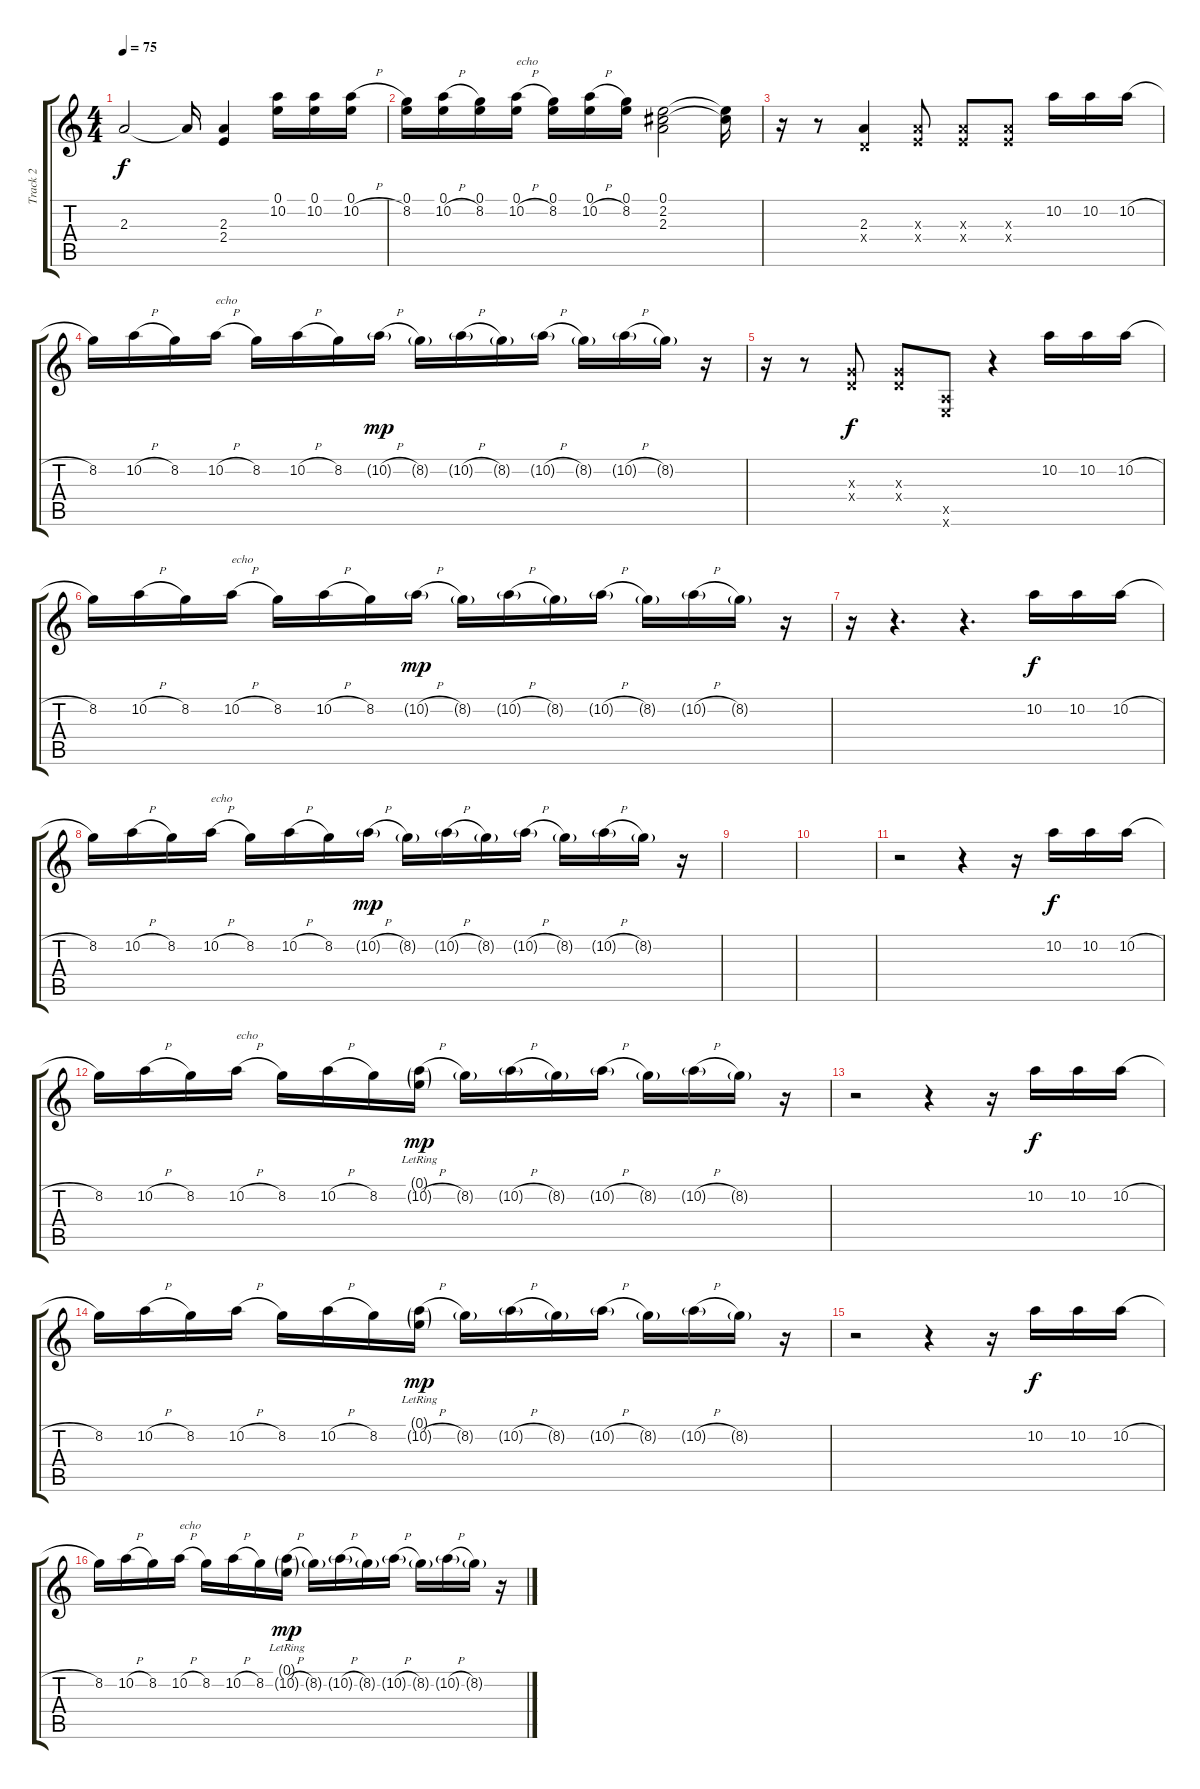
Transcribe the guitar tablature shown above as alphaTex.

\track ("Track 2" "Track 2") {instrument acousticguitarsteel}
\staff {score tabs}
\tuning (E4 B3 G3 D3 A2 E2) {hide}
\ts (4 4)
\tempo 75
\clef g2
\ks c
2.3{t}.2{dy f} 2.3{t}.16 (2.3 2.4).4 (0.1 10.2).16{volume 11} (0.1 10.2).16 (0.1 10.2{h}).16 |
(0.1 8.2).16 (0.1 10.2{h}).16 (0.1 8.2).16 (0.1 10.2{h}).16{txt "echo" volume 4} (0.1 8.2).16 (0.1 10.2{h}).16 (0.1 8.2).16 (0.1 2.2 2.3).2 (0.1{t} 2.2{t}).16 |
r.16 r.8 (2.3 0.4{x}).4 (2.3{x} 2.4{x}).8 (2.3{x} 2.4{x}).8 (2.3{x} 2.4{x}).8 10.2.16{volume 11} 10.2.16 10.2{h}.16 |
8.2.16 10.2{h}.16 8.2.16 10.2{h}.16{txt "echo" volume 2} 8.2.16 10.2{h}.16 8.2.16 10.2{h g}.16{dy mp} 8.2{g}.16 10.2{h g}.16 8.2{g}.16 10.2{h g}.16 8.2{g}.16 10.2{h g}.16 8.2{g}.16 r.16 |
r.16 r.8 (0.3{x} 0.4{x}).8{dy f} (0.3{x} 0.4{x}).8 (0.5{x} 0.6{x}).8 r.4 10.2.16{volume 11} 10.2.16 10.2{h}.16 |
8.2.16 10.2{h}.16 8.2.16 10.2{h}.16{txt "echo" volume 2} 8.2.16 10.2{h}.16 8.2.16 10.2{h g}.16{dy mp} 8.2{g}.16 10.2{h g}.16 8.2{g}.16 10.2{h g}.16 8.2{g}.16 10.2{h g}.16 8.2{g}.16 r.16 |
r.16 r.4{d} r.4{d} 10.2.16{dy f volume 11} 10.2.16 10.2{h}.16 |
8.2.16 10.2{h}.16 8.2.16 10.2{h}.16{txt "echo" volume 2} 8.2.16 10.2{h}.16 8.2.16 10.2{h g}.16{dy mp} 8.2{g}.16 10.2{h g}.16 8.2{g}.16 10.2{h g}.16 8.2{g}.16 10.2{h g}.16 8.2{g}.16 r.16 |
|
|
r.2 r.4 r.16 10.2.16{dy f volume 11} 10.2.16 10.2{h}.16 |
8.2.16 10.2{h}.16 8.2.16 10.2{h}.16{txt "echo" volume 2} 8.2.16 10.2{h}.16 8.2.16 (0.1{g lr} 10.2{h g}).16{dy mp} 8.2{g}.16 10.2{h g}.16 8.2{g}.16 10.2{h g}.16 8.2{g}.16 10.2{h g}.16 8.2{g}.16 r.16 |
r.2 r.4 r.16 10.2.16{dy f volume 11} 10.2.16 10.2{h}.16 |
8.2.16 10.2{h}.16 8.2.16 10.2{h}.16{volume 2} 8.2.16 10.2{h}.16 8.2.16 (0.1{g lr} 10.2{h g}).16{dy mp} 8.2{g}.16 10.2{h g}.16 8.2{g}.16 10.2{h g}.16 8.2{g}.16 10.2{h g}.16 8.2{g}.16 r.16 |
r.2 r.4 r.16 10.2.16{dy f volume 11} 10.2.16 10.2{h}.16 |
8.2.16 10.2{h}.16 8.2.16 10.2{h}.16{txt "echo" volume 2} 8.2.16 10.2{h}.16 8.2.16 (0.1{g lr} 10.2{h g}).16{dy mp} 8.2{g}.16 10.2{h g}.16 8.2{g}.16 10.2{h g}.16 8.2{g}.16 10.2{h g}.16 8.2{g}.16 r.16
